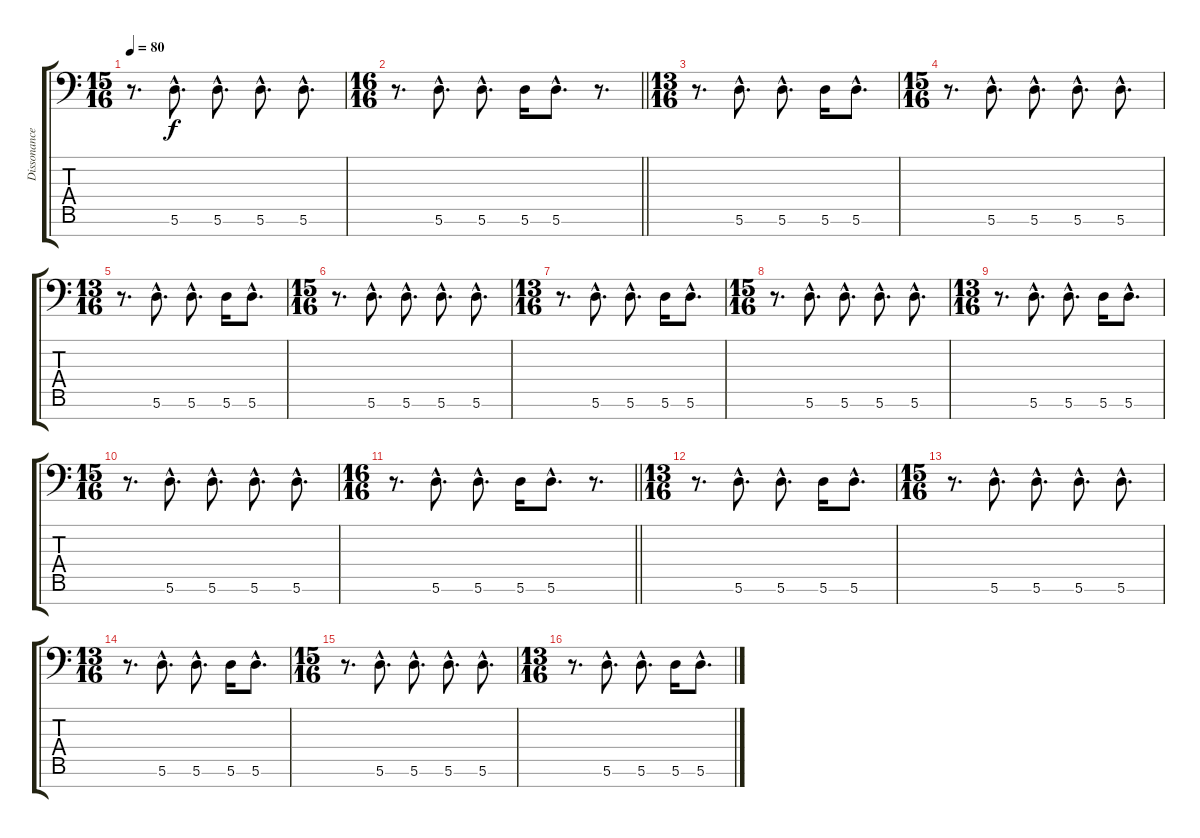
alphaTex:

\track ("Dissonance - 8-String Drop-D" "Dissonance") {instrument distortionguitar}
\staff {score tabs}
\tuning (A3 F3 C3 G2 D2 A1 D1) {hide}
\ts (15 16)
\tempo 80
\clef f4
\ks c
r.8{d dy f} 5.6{hac}.8{d} 5.6{hac}.8{d} 5.6{hac}.8{d} 5.6{hac}.8{d} |
\ts (16 16)
\barLineRight lightlight
r.8{d} 5.6{hac}.8{d} 5.6{hac}.8{d} 5.6.16 5.6{hac}.8{d} r.8{d} |
\ts (13 16)
\section ("" "")
r.8{d} 5.6{hac}.8{d} 5.6{hac}.8{d} 5.6.16 5.6{hac}.8{d} |
\ts (15 16)
r.8{d} 5.6{hac}.8{d} 5.6{hac}.8{d} 5.6{hac}.8{d} 5.6{hac}.8{d} |
\ts (13 16)
r.8{d} 5.6{hac}.8{d} 5.6{hac}.8{d} 5.6.16 5.6{hac}.8{d} |
\ts (15 16)
r.8{d} 5.6{hac}.8{d} 5.6{hac}.8{d} 5.6{hac}.8{d} 5.6{hac}.8{d} |
\ts (13 16)
r.8{d} 5.6{hac}.8{d} 5.6{hac}.8{d} 5.6.16 5.6{hac}.8{d} |
\ts (15 16)
r.8{d} 5.6{hac}.8{d} 5.6{hac}.8{d} 5.6{hac}.8{d} 5.6{hac}.8{d} |
\ts (13 16)
r.8{d} 5.6{hac}.8{d} 5.6{hac}.8{d} 5.6.16 5.6{hac}.8{d} |
\ts (15 16)
r.8{d} 5.6{hac}.8{d} 5.6{hac}.8{d} 5.6{hac}.8{d} 5.6{hac}.8{d} |
\ts (16 16)
\barLineRight lightlight
r.8{d} 5.6{hac}.8{d} 5.6{hac}.8{d} 5.6.16 5.6{hac}.8{d} r.8{d} |
\ts (13 16)
\section ("" "")
r.8{d} 5.6{hac}.8{d} 5.6{hac}.8{d} 5.6.16 5.6{hac}.8{d} |
\ts (15 16)
r.8{d} 5.6{hac}.8{d} 5.6{hac}.8{d} 5.6{hac}.8{d} 5.6{hac}.8{d} |
\ts (13 16)
r.8{d} 5.6{hac}.8{d} 5.6{hac}.8{d} 5.6.16 5.6{hac}.8{d} |
\ts (15 16)
r.8{d} 5.6{hac}.8{d} 5.6{hac}.8{d} 5.6{hac}.8{d} 5.6{hac}.8{d} |
\ts (13 16)
r.8{d} 5.6{hac}.8{d} 5.6{hac}.8{d} 5.6.16 5.6{hac}.8{d}
